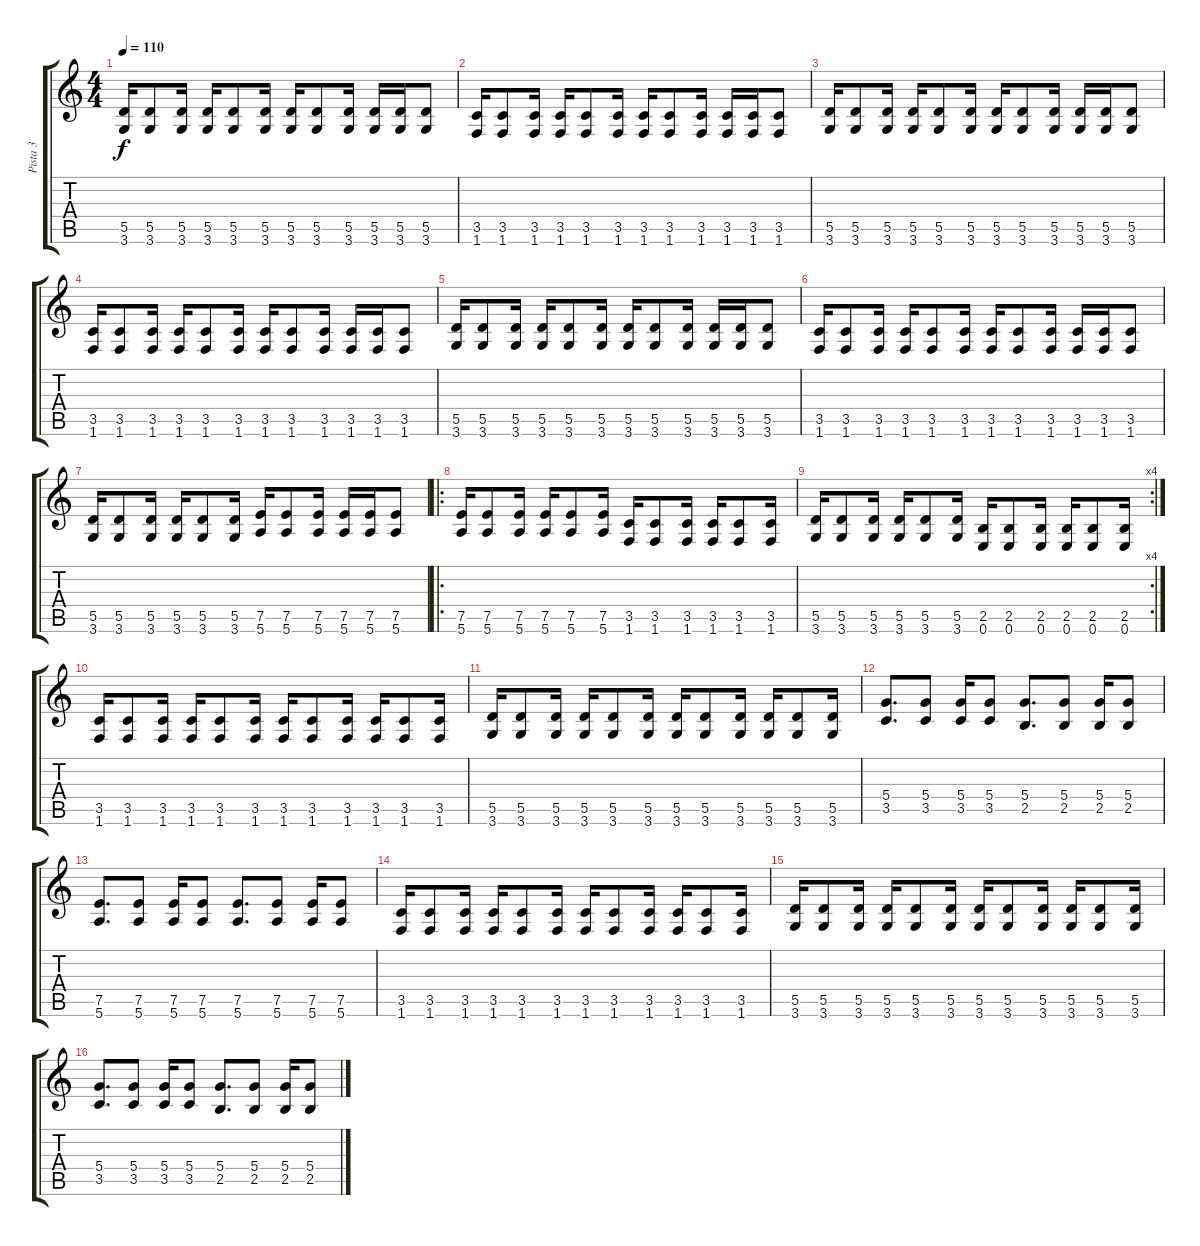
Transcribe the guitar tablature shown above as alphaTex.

\track ("Pista 3" "Pista 3") {instrument distortionguitar}
\staff {score tabs}
\tuning (E4 B3 G3 D3 A2 E2) {hide}
\ts (4 4)
\tempo 110
\clef g2
\ks c
(5.5 3.6).16{dy f} (5.5 3.6).8 (5.5 3.6).16 (5.5 3.6).16 (5.5 3.6).8 (5.5 3.6).16 (5.5 3.6).16 (5.5 3.6).8 (5.5 3.6).16 (5.5 3.6).16 (5.5 3.6).16 (5.5 3.6).8 |
(3.5 1.6).16 (3.5 1.6).8 (3.5 1.6).16 (3.5 1.6).16 (3.5 1.6).8 (3.5 1.6).16 (3.5 1.6).16 (3.5 1.6).8 (3.5 1.6).16 (3.5 1.6).16 (3.5 1.6).16 (3.5 1.6).8 |
(5.5 3.6).16 (5.5 3.6).8 (5.5 3.6).16 (5.5 3.6).16 (5.5 3.6).8 (5.5 3.6).16 (5.5 3.6).16 (5.5 3.6).8 (5.5 3.6).16 (5.5 3.6).16 (5.5 3.6).16 (5.5 3.6).8 |
(3.5 1.6).16 (3.5 1.6).8 (3.5 1.6).16 (3.5 1.6).16 (3.5 1.6).8 (3.5 1.6).16 (3.5 1.6).16 (3.5 1.6).8 (3.5 1.6).16 (3.5 1.6).16 (3.5 1.6).16 (3.5 1.6).8 |
(5.5 3.6).16 (5.5 3.6).8 (5.5 3.6).16 (5.5 3.6).16 (5.5 3.6).8 (5.5 3.6).16 (5.5 3.6).16 (5.5 3.6).8 (5.5 3.6).16 (5.5 3.6).16 (5.5 3.6).16 (5.5 3.6).8 |
(3.5 1.6).16 (3.5 1.6).8 (3.5 1.6).16 (3.5 1.6).16 (3.5 1.6).8 (3.5 1.6).16 (3.5 1.6).16 (3.5 1.6).8 (3.5 1.6).16 (3.5 1.6).16 (3.5 1.6).16 (3.5 1.6).8 |
(5.5 3.6).16 (5.5 3.6).8 (5.5 3.6).16 (5.5 3.6).16 (5.5 3.6).8 (5.5 3.6).16 (7.5 5.6).16 (7.5 5.6).8 (7.5 5.6).16 (7.5 5.6).16 (7.5 5.6).16 (7.5 5.6).8 |
\ro
(7.5 5.6).16 (7.5 5.6).8 (7.5 5.6).16 (7.5 5.6).16 (7.5 5.6).8 (7.5 5.6).16 (3.5 1.6).16 (3.5 1.6).8 (3.5 1.6).16 (3.5 1.6).16 (3.5 1.6).8 (3.5 1.6).16 |
\rc 4
(5.5 3.6).16 (5.5 3.6).8 (5.5 3.6).16 (5.5 3.6).16 (5.5 3.6).8 (5.5 3.6).16 (2.5 0.6).16 (2.5 0.6).8 (2.5 0.6).16 (2.5 0.6).16 (2.5 0.6).8 (2.5 0.6).16 |
(3.5 1.6).16 (3.5 1.6).8 (3.5 1.6).16 (3.5 1.6).16 (3.5 1.6).8 (3.5 1.6).16 (3.5 1.6).16 (3.5 1.6).8 (3.5 1.6).16 (3.5 1.6).16 (3.5 1.6).8 (3.5 1.6).16 |
(5.5 3.6).16 (5.5 3.6).8 (5.5 3.6).16 (5.5 3.6).16 (5.5 3.6).8 (5.5 3.6).16 (5.5 3.6).16 (5.5 3.6).8 (5.5 3.6).16 (5.5 3.6).16 (5.5 3.6).8 (5.5 3.6).16 |
(5.4 3.5).8{d} (5.4 3.5).8 (5.4 3.5).16 (5.4 3.5).8 (5.4 2.5).8{d} (5.4 2.5).8 (5.4 2.5).16 (5.4 2.5).8 |
(7.5 5.6).8{d} (7.5 5.6).8 (7.5 5.6).16 (7.5 5.6).8 (7.5 5.6).8{d} (7.5 5.6).8 (7.5 5.6).16 (7.5 5.6).8 |
(3.5 1.6).16 (3.5 1.6).8 (3.5 1.6).16 (3.5 1.6).16 (3.5 1.6).8 (3.5 1.6).16 (3.5 1.6).16 (3.5 1.6).8 (3.5 1.6).16 (3.5 1.6).16 (3.5 1.6).8 (3.5 1.6).16 |
(5.5 3.6).16 (5.5 3.6).8 (5.5 3.6).16 (5.5 3.6).16 (5.5 3.6).8 (5.5 3.6).16 (5.5 3.6).16 (5.5 3.6).8 (5.5 3.6).16 (5.5 3.6).16 (5.5 3.6).8 (5.5 3.6).16 |
(5.4 3.5).8{d} (5.4 3.5).8 (5.4 3.5).16 (5.4 3.5).8 (5.4 2.5).8{d} (5.4 2.5).8 (5.4 2.5).16 (5.4 2.5).8
